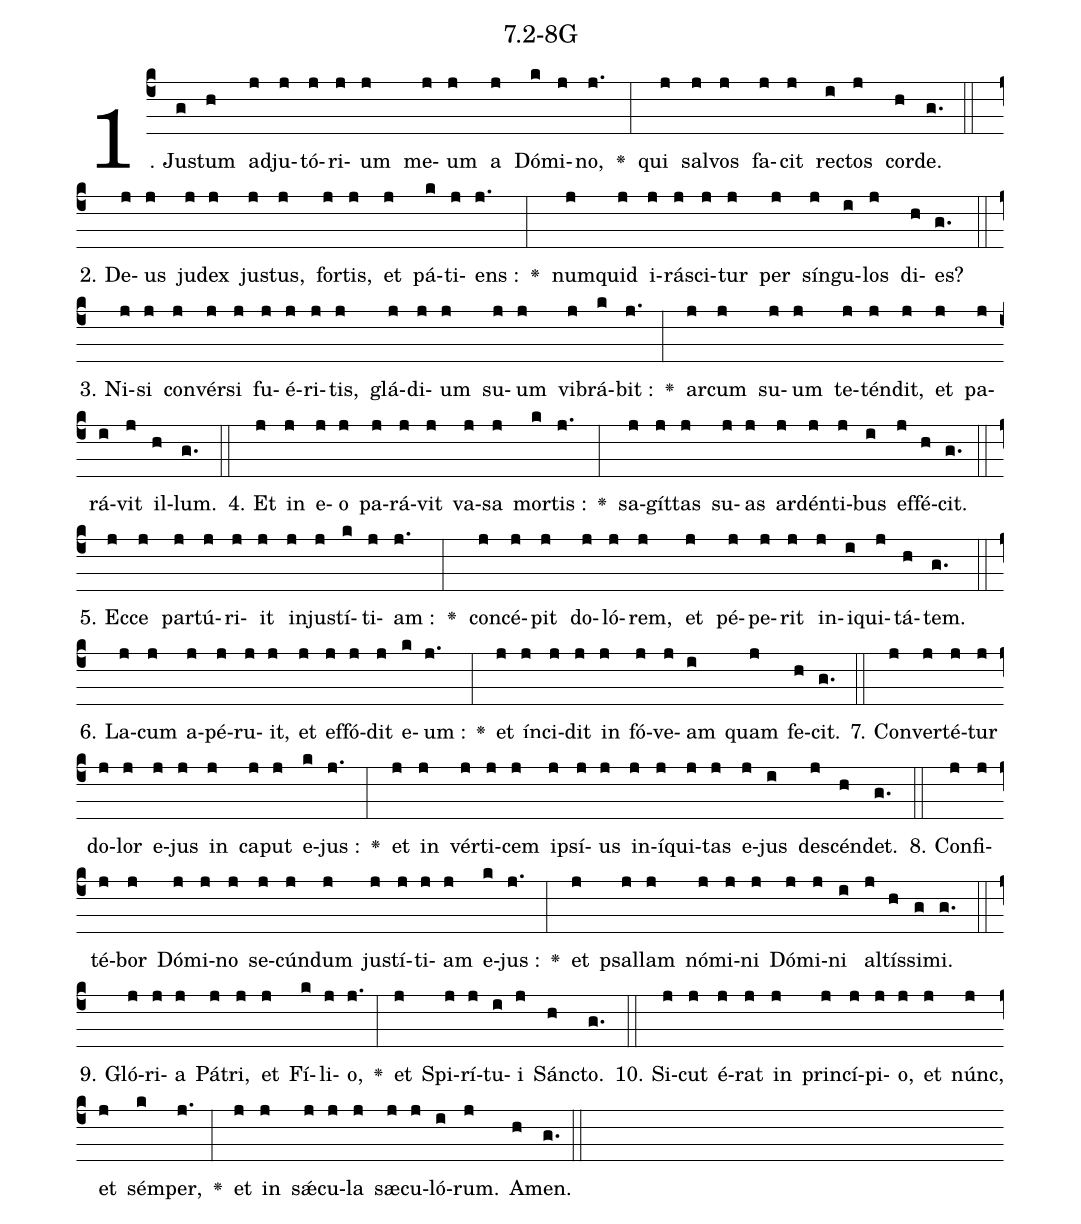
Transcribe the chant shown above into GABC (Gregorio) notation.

name: 7.2-8G;
%%
(c4)1. Ju(g)stum(h) ad(j)ju(j)tó(j)ri(j)um(j) me(j)um(j) a(j) Dó(k)mi(j)no,(j.) <v>\greheightstar</v>(:) qui(j) sal(j)vos(j) fa(j)cit(j) re(i)ctos(j) cor(h)de.(g.) (::)
2. De(j)us(j) ju(j)dex(j) ju(j)stus,(j) for(j)tis,(j) et(j) pá(k)ti(j)ens :(j.) <v>\greheightstar</v>(:) num(j)quid(j) i(j)rá(j)sci(j)tur(j) per(j) sín(j)gu(i)los(j) di(h)es?(g.) (::)
3. Ni(j)si(j) con(j)vér(j)si(j) fu(j)é(j)ri(j)tis,(j) glá(j)di(j)um(j) su(j)um(j) vi(j)brá(k)bit :(j.) <v>\greheightstar</v>(:) ar(j)cum(j) su(j)um(j) te(j)tén(j)dit,(j) et(j) pa(j)rá(i)vit(j) il(h)lum.(g.) (::)
4. Et(j) in(j) e(j)o(j) pa(j)rá(j)vit(j) va(j)sa(j) mor(k)tis :(j.) <v>\greheightstar</v>(:) sa(j)gít(j)tas(j) su(j)as(j) ar(j)dén(j)ti(j)bus(i) ef(j)fé(h)cit.(g.) (::)
5. Ec(j)ce(j) par(j)tú(j)ri(j)it(j) in(j)ju(j)stí(k)ti(j)am :(j.) <v>\greheightstar</v>(:) con(j)cé(j)pit(j) do(j)ló(j)rem,(j) et(j) pé(j)pe(j)rit(j) in(j)i(i)qui(j)tá(h)tem.(g.) (::)
6. La(j)cum(j) a(j)pé(j)ru(j)it,(j) et(j) ef(j)fó(j)dit(j) e(k)um :(j.) <v>\greheightstar</v>(:) et(j) ín(j)ci(j)dit(j) in(j) fó(j)ve(j)am(i) quam(j) fe(h)cit.(g.) (::)
7. Con(j)ver(j)té(j)tur(j) do(j)lor(j) e(j)jus(j) in(j) ca(j)put(j) e(k)jus :(j.) <v>\greheightstar</v>(:) et(j) in(j) vér(j)ti(j)cem(j) i(j)psí(j)us(j) in(j)í(j)qui(j)tas(j) e(j)jus(i) de(j)scén(h)det.(g.) (::)
8. Con(j)fi(j)té(j)bor(j) Dó(j)mi(j)no(j) se(j)cún(j)dum(j) ju(j)stí(j)ti(j)am(j) e(k)jus :(j.) <v>\greheightstar</v>(:) et(j) psal(j)lam(j) nó(j)mi(j)ni(j) Dó(j)mi(j)ni(i) al(j)tís(h)si(g)mi.(g.) (::)
9. Gló(j)ri(j)a(j) Pá(j)tri,(j) et(j) Fí(k)li(j)o,(j.) <v>\greheightstar</v>(:) et(j) Spi(j)rí(j)tu(i)i(j) Sán(h)cto.(g.) (::)
10. Si(j)cut(j) é(j)rat(j) in(j) prin(j)cí(j)pi(j)o,(j) et(j) núnc,(j) et(j) sém(k)per,(j.) <v>\greheightstar</v>(:) et(j) in(j) sǽ(j)cu(j)la(j) sæ(j)cu(j)ló(i)rum.(j) A(h)men.(g.) (::)
